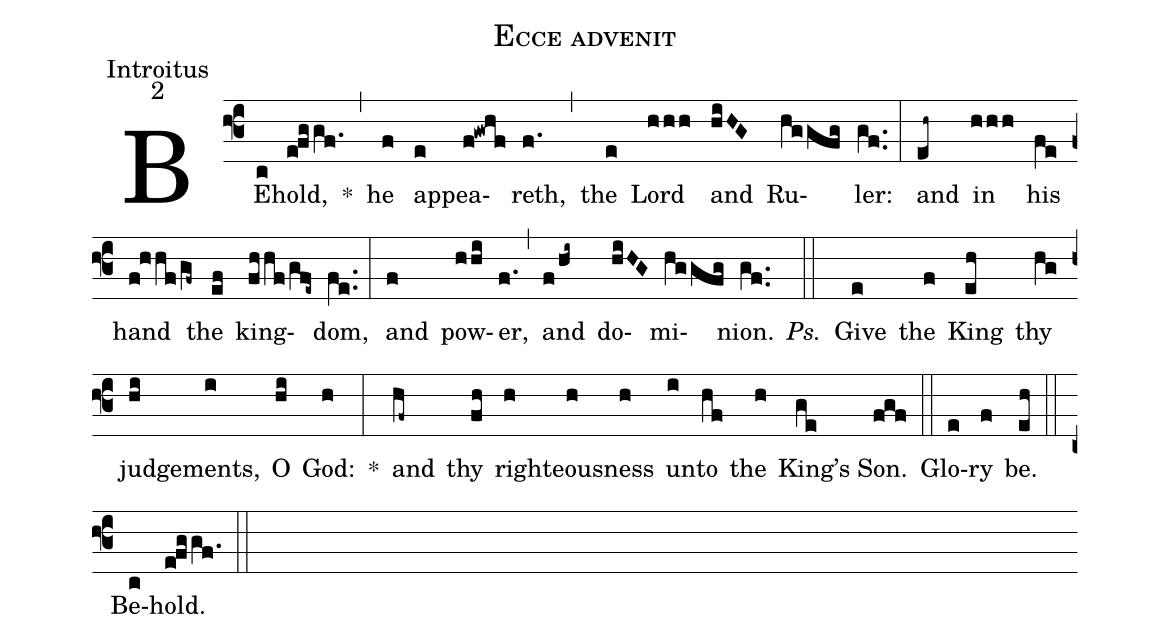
name:Ecce advenit;
office-part:Introitus;
mode:2;
%%
(f3) BE(c)hold,(e!fggf.1) *(,) he(f) ap(e)pea(f!gwhf)reth,(f.) (,) the(e) Lord(hhh) and(hiHG) Ru(hggfg)ler:(gf..) (:) and(eh~) in(hhh) his(fe) hand(f!hhf/gf~) the(ef) king(fhhf/gfe~)dom,(fe..) (:) and(f) pow(hhi)er,(f.) (,) and(f/hi~) do(hiHG)mi(hggfg)nion.(gf..) <i>Ps.</i>(::) Give(e) the(f) King(eh) thy(hg) judge(hi)ments,(i) O(hi) God:(h) *(:) and(hf~) thy(fh) righ(h)teous(h)ness(h) un(i)to(hf) the(h) King'(ge)s Son.(fgf) (::) Glo(e)ry(f) be.(eh) (::) Be(c)hold.(e!fggf.1) (::)
